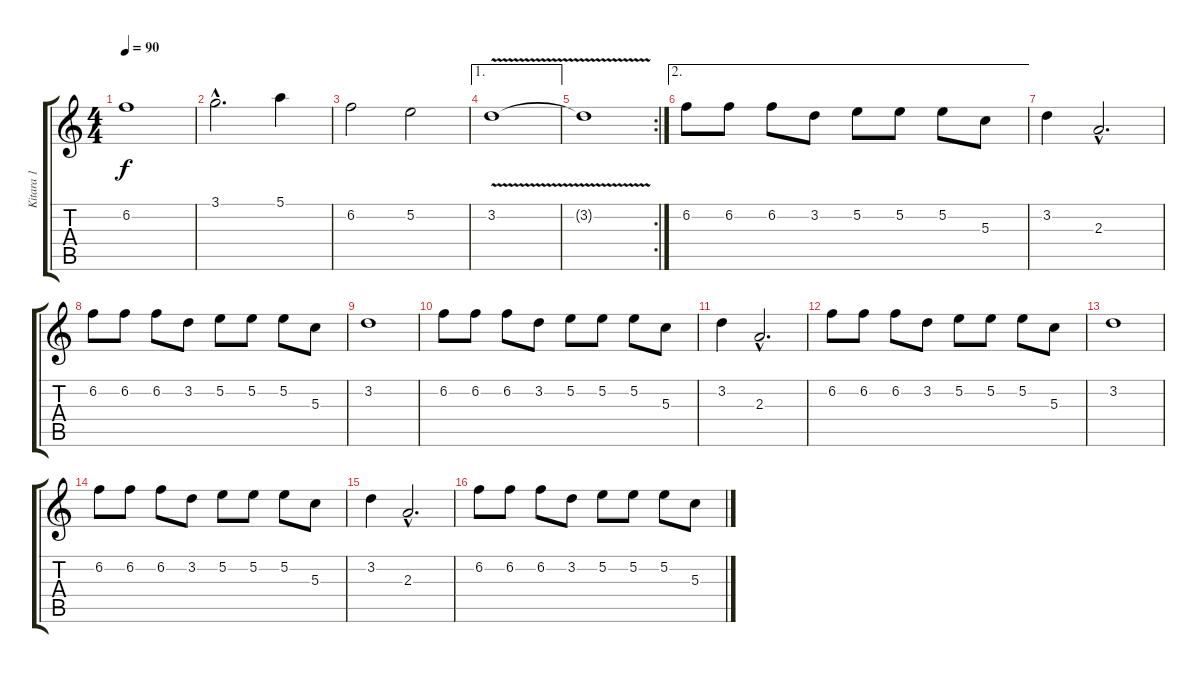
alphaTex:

\track ("Kitara 1" "Kitara 1") {instrument distortionguitar}
\staff {score tabs}
\tuning (E4 B3 G3 D3 A2 D2) {hide}
\ts (4 4)
\tempo 90
\clef g2
\ks c
6.2.1{dy f} |
3.1{hac}.2{d} 5.1.4 |
6.2.2 5.2.2 |
\ae 1
3.2{v}.1 |
\rc 2
3.2{t}.1 |
\ae 2
6.2.8 6.2.8 6.2.8 3.2.8 5.2.8 5.2.8 5.2.8 5.3.8 |
3.2.4 2.3{hac}.2{d} |
6.2.8 6.2.8 6.2.8 3.2.8 5.2.8 5.2.8 5.2.8 5.3.8 |
3.2.1 |
6.2.8 6.2.8 6.2.8 3.2.8 5.2.8 5.2.8 5.2.8 5.3.8 |
3.2.4 2.3{hac}.2{d} |
6.2.8 6.2.8 6.2.8 3.2.8 5.2.8 5.2.8 5.2.8 5.3.8 |
3.2.1 |
6.2.8{volume 14} 6.2.8 6.2.8 3.2.8 5.2.8 5.2.8 5.2.8 5.3.8 |
3.2.4 2.3{hac}.2{d} |
6.2.8 6.2.8 6.2.8 3.2.8 5.2.8 5.2.8 5.2.8 5.3.8
